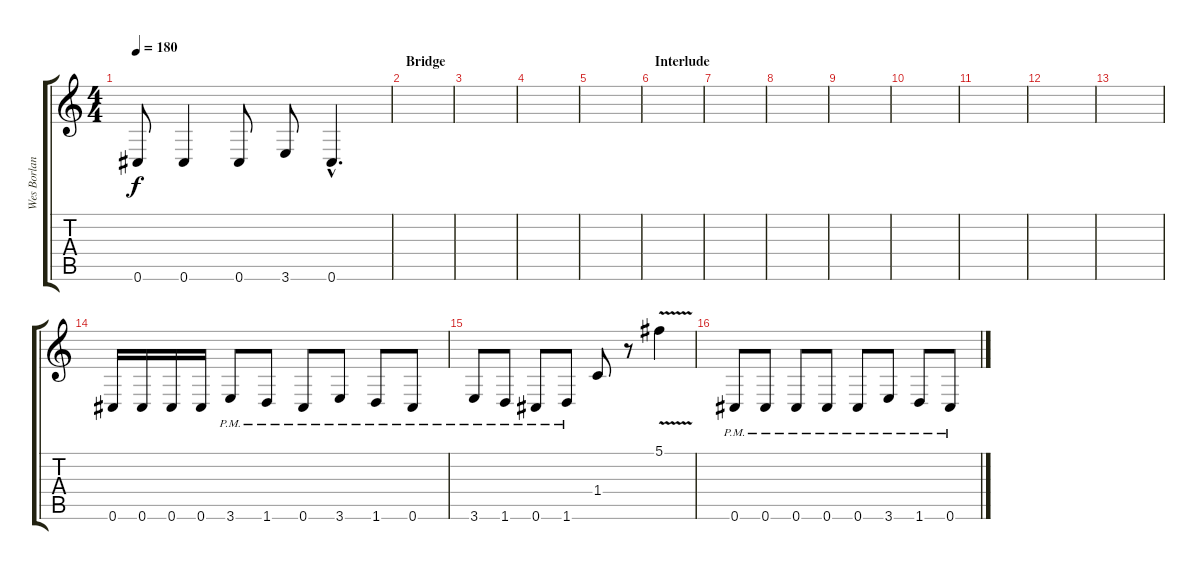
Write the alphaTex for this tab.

\track ("Wes Borland 2" "Wes Borlan") {instrument overdrivenguitar}
\staff {score tabs}
\tuning (Db4 Ab3 E3 B2 Gb2 Db2) {hide}
\ts (4 4)
\tempo 180
\clef g2
\ks c
0.6{t}.8{dy f} 0.6.4 0.6.8 3.6.8 0.6{hac}.4{d} |
\section ("" "Bridge")
|
|
|
|
\section ("" "Interlude")
|
|
|
|
|
|
|
|
0.6.16 0.6.16 0.6.16 0.6.16 3.6{pm}.8 1.6{pm}.8 0.6{pm}.8 3.6{pm}.8 1.6{pm}.8 0.6{pm}.8 |
3.6{pm}.8 1.6{pm}.8 0.6{pm}.8 1.6{pm}.8 1.4.8 r.8 5.1{v}.4 |
0.6{pm}.8 0.6{pm}.8 0.6{pm}.8 0.6{pm}.8 0.6{pm}.8 3.6{pm}.8 1.6{pm}.8 0.6{pm}.8
